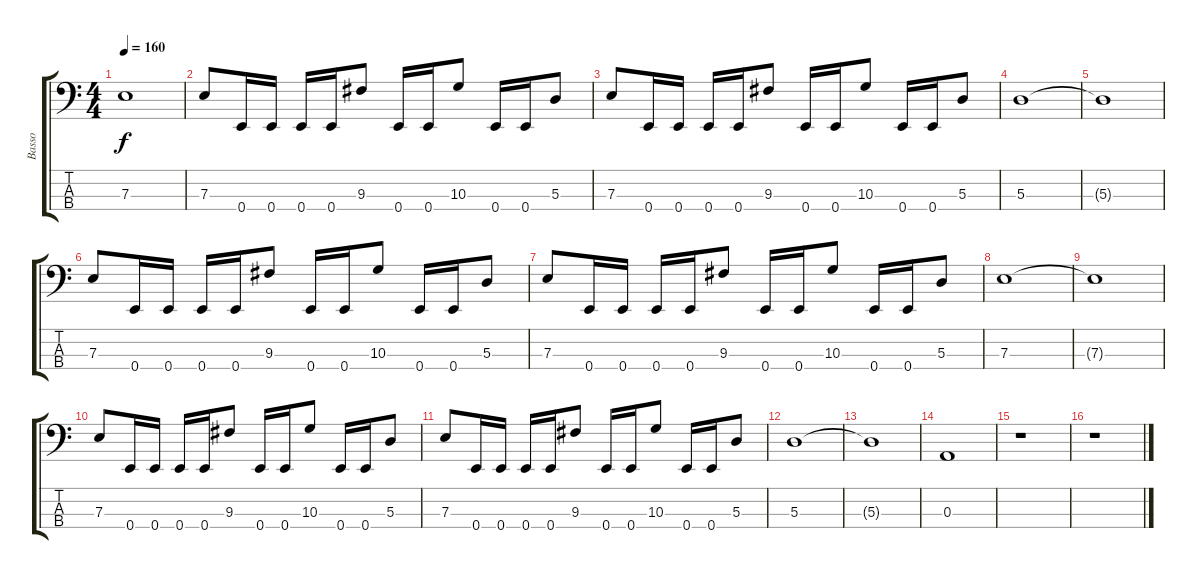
\track ("Basso" "Basso") {instrument electricbasspick}
\staff {score tabs}
\tuning (G2 D2 A1 E1) {hide}
\ts (4 4)
\tempo 160
\clef f4
\ks c
7.3{t}.1{dy f} |
7.3.8 0.4.16 0.4.16 0.4.16 0.4.16 9.3.8 0.4.16 0.4.16 10.3.8 0.4.16 0.4.16 5.3.8 |
7.3.8 0.4.16 0.4.16 0.4.16 0.4.16 9.3.8 0.4.16 0.4.16 10.3.8 0.4.16 0.4.16 5.3.8 |
5.3.1 |
5.3{t}.1 |
7.3.8 0.4.16 0.4.16 0.4.16 0.4.16 9.3.8 0.4.16 0.4.16 10.3.8 0.4.16 0.4.16 5.3.8 |
7.3.8 0.4.16 0.4.16 0.4.16 0.4.16 9.3.8 0.4.16 0.4.16 10.3.8 0.4.16 0.4.16 5.3.8 |
7.3.1 |
7.3{t}.1 |
7.3.8 0.4.16 0.4.16 0.4.16 0.4.16 9.3.8 0.4.16 0.4.16 10.3.8 0.4.16 0.4.16 5.3.8 |
7.3.8 0.4.16 0.4.16 0.4.16 0.4.16 9.3.8 0.4.16 0.4.16 10.3.8 0.4.16 0.4.16 5.3.8 |
5.3.1 |
5.3{t}.1 |
0.3.1 |
r.1 |
r.1
